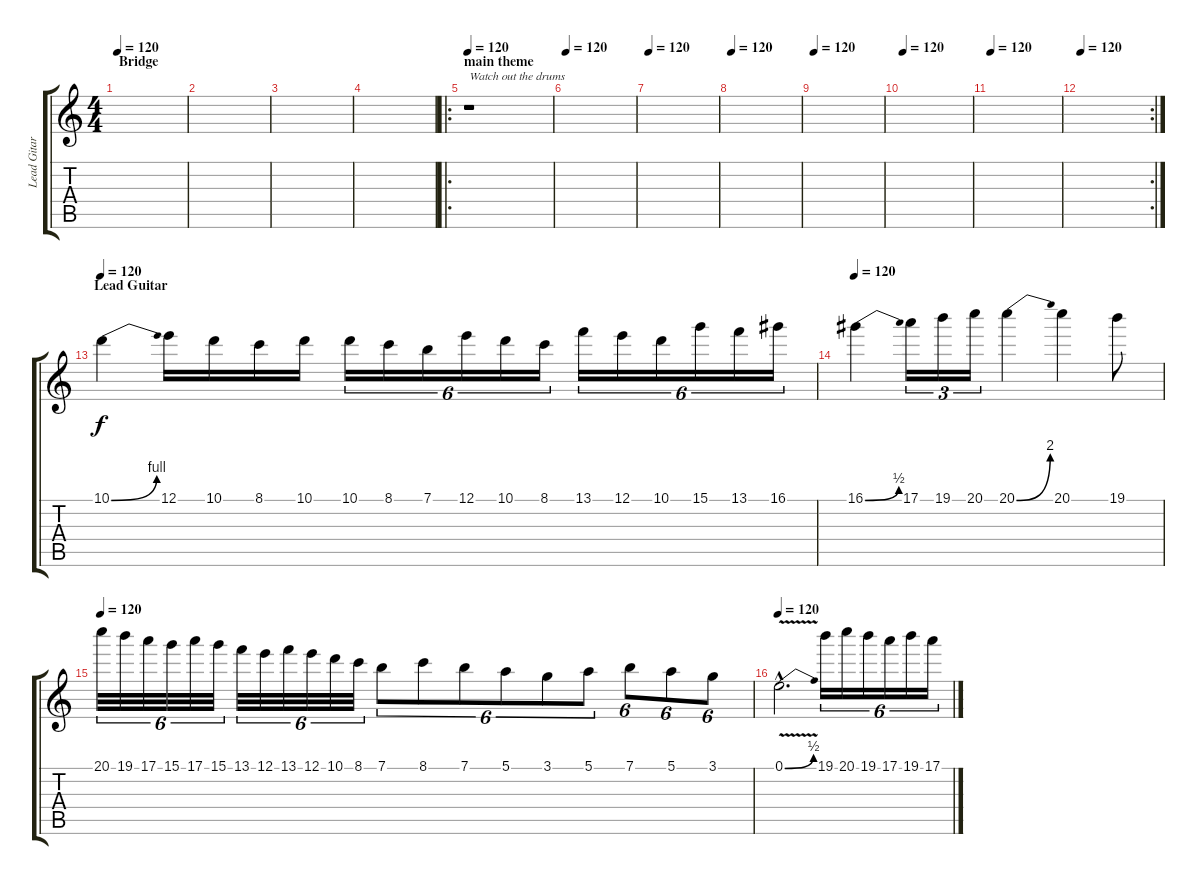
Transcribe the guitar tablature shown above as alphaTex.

\track ("Lead Gitar" "Lead Gitar") {instrument overdrivenguitar}
\staff {score tabs}
\tuning (E4 B3 G3 D3 A2 E2) {hide}
\ts (4 4)
\section ("" "Bridge")
\tempo 120
\clef g2
\ks c
|
|
|
|
\ro
\section ("" "main theme")
\tempo 120
r.1{txt "Watch out the drums"} |
\tempo 120
|
\tempo 120
|
\tempo 120
|
\tempo 120
|
\tempo 120
|
\tempo 120
|
\rc 2
\tempo 120
|
\section ("" "Lead Guitar")
\tempo 120
10.1{be (bend 0 0 60 4)}.4 12.1.16 10.1.16 8.1.16 10.1.16 10.1.16{tu (6 4)} 8.1.16{tu (6 4)} 7.1.16{tu (6 4)} 12.1.16{tu (6 4)} 10.1.16{tu (6 4)} 8.1.16{tu (6 4)} 13.1.16{tu (6 4)} 12.1.16{tu (6 4)} 10.1.16{tu (6 4)} 15.1.16{tu (6 4)} 13.1.16{tu (6 4)} 16.1.16{tu (6 4)} |
\tempo 120
16.1{be (bend 0 0 60 2)}.4 17.1.16{tu (3 2)} 19.1.16{tu (3 2)} 20.1.16{tu (3 2)} 20.1{be (bend 0 0 60 8)}.4 20.1.4 19.1.8 |
\tempo 120
20.1.32{tu (6 4)} 19.1.32{tu (6 4)} 17.1.32{tu (6 4)} 15.1.32{tu (6 4)} 17.1.32{tu (6 4)} 15.1.32{tu (6 4)} 13.1.32{tu (6 4)} 12.1.32{tu (6 4)} 13.1.32{tu (6 4)} 12.1.32{tu (6 4)} 10.1.32{tu (6 4)} 8.1.32{tu (6 4)} 7.1.8{tu (6 4)} 8.1.8{tu (6 4)} 7.1.8{tu (6 4)} 5.1.8{tu (6 4)} 3.1.8{tu (6 4)} 5.1.8{tu (6 4)} 7.1.8{tu (6 4)} 5.1.8{tu (6 4)} 3.1.8{tu (6 4)} |
\tempo 120
0.1{be (bend 0 0 60 2) v hac}.2{d} 19.1.16{tu (6 4)} 20.1.16{tu (6 4)} 19.1.16{tu (6 4)} 17.1.16{tu (6 4)} 19.1.16{tu (6 4)} 17.1.16{tu (6 4)}
